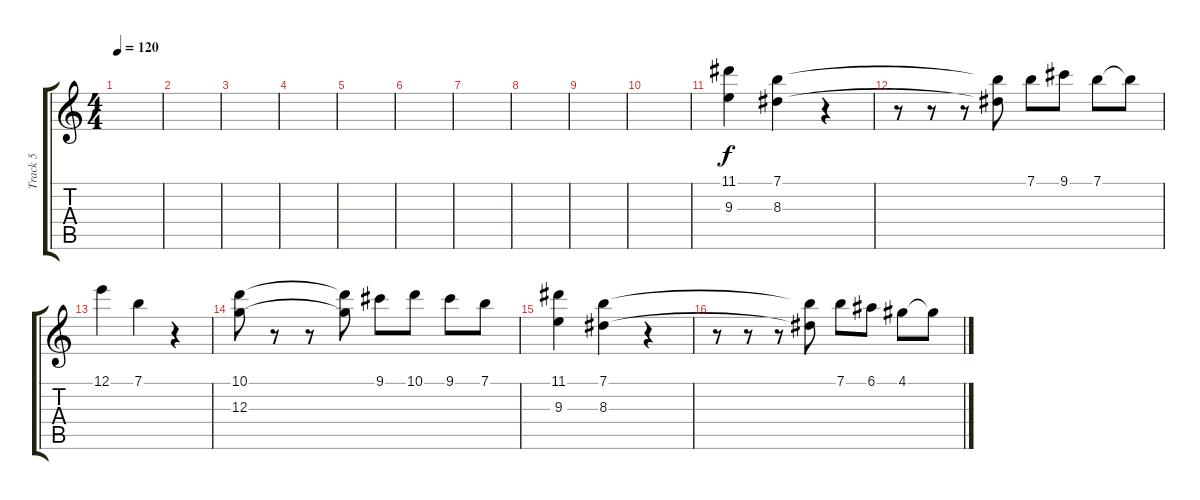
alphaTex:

\track ("Track 5" "Track 5") {instrument overdrivenguitar}
\staff {score tabs}
\tuning (E4 B3 G3 D3 A2 E2) {hide}
\ts (4 4)
\tempo 120
\clef g2
\ks c
|
|
|
|
|
|
|
|
|
|
(11.1 9.3).4 (7.1 8.3).4 r.4 |
r.8 r.8 r.8 (7.1{t} 8.3{t}).8 7.1.8 9.1.8 7.1.8 7.1{t}.8 |
12.1.4 7.1.4 r.4 |
(10.1 12.3).8 r.8 r.8 (10.1{t} 12.3{t}).8 9.1.8 10.1.8 9.1.8 7.1.8 |
(11.1 9.3).4 (7.1 8.3).4 r.4 |
r.8 r.8 r.8 (7.1{t} 8.3{t}).8 7.1.8 6.1.8 4.1.8 4.1{t}.8
